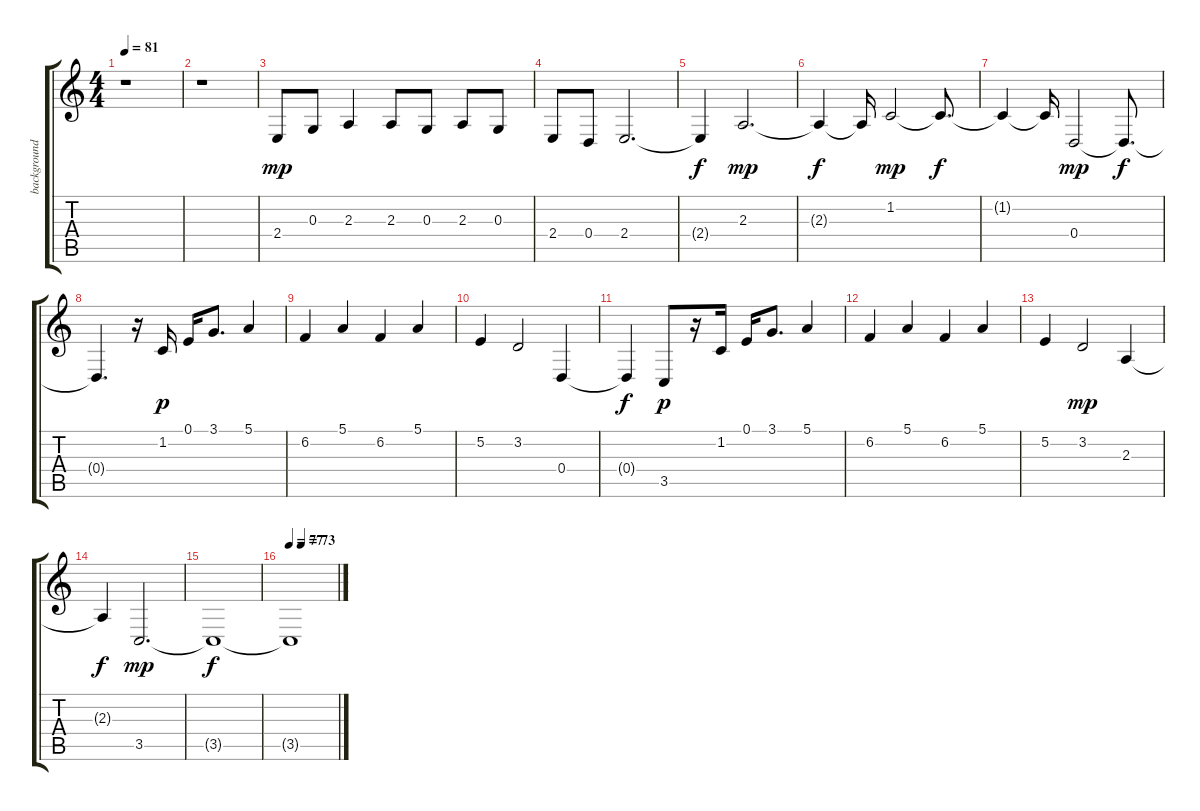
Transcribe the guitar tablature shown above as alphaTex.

\track ("background" "background") {instrument stringensemble2}
\staff {score tabs}
\tuning (E4 B3 G3 D3 A2 E2) {hide}
\ts (4 4)
\tempo 81
\clef g2
\ks c
r.1{dy f} |
r.1 |
2.4.8{dy mp volume 10} 0.3.8 2.3.4 2.3.8 0.3.8 2.3.8 0.3.8 |
2.4.8 0.4.8 2.4.2{d} |
2.4{t}.4{dy f} 2.3.2{d dy mp} |
2.3{t}.4{dy f} 2.3{t}.16 1.2.2{dy mp} 1.2{t}.8{d dy f} |
1.2{t}.4 1.2{t}.16 0.4.2{dy mp} 0.4{t}.8{d dy f} |
0.4{t}.4{d} r.16 1.2.16{dy p} 0.1.16 3.1.8{d} 5.1.4 |
6.2.4 5.1.4 6.2.4 5.1.4 |
5.2.4 3.2.2 0.4.4 |
0.4{t}.4{dy f} 3.5.8{dy p} r.16 1.2.16 0.1.16 3.1.8{d} 5.1.4 |
6.2.4 5.1.4 6.2.4 5.1.4 |
5.2.4 3.2.2{dy mp} 2.3.4 |
2.3{t}.4{dy f} 3.5.2{d dy mp} |
3.5{t}.1{dy f} |
\tempo 77
\tempo (73 0.25)
3.5{t}.1
